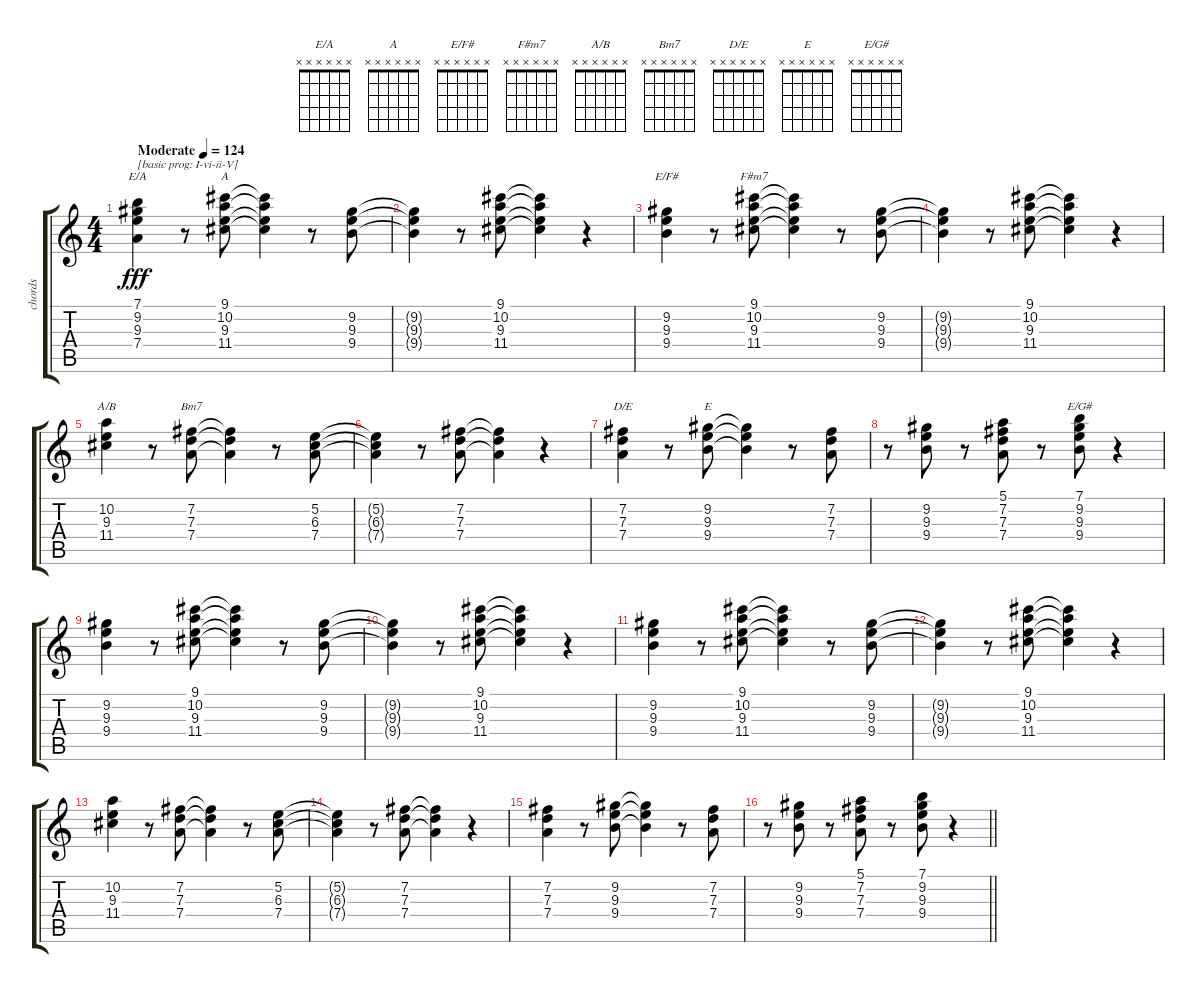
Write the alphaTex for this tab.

\track ("chords" "chords") {instrument electricguitarjazz}
\staff {score tabs}
\tuning (E4 B3 G3 D3 A2 E2) {hide}
\chord ("E/A" x x x x x x)
\chord ("A" x x x x x x)
\chord ("E/F#" x x x x x x)
\chord ("F#m7" x x x x x x)
\chord ("A/B" x x x x x x)
\chord ("Bm7" x x x x x x)
\chord ("D/E" x x x x x x)
\chord ("E" x x x x x x)
\chord ("E/G#" x x x x x x)
\ts (4 4)
\tempo (124 "Moderate")
\clef g2
\ks c
(7.1 9.2 9.3 7.4).4{ch "E/A" txt "[basic prog: I-vi-ii-V]" dy fff instrument electricguitarjazz} r.8 (9.1 10.2 9.3 11.4).8{ch "A"} (9.1{t} 10.2{t} 9.3{t} 11.4{t}).4 r.8 (9.2 9.3 9.4).8 |
(9.2{t} 9.3{t} 9.4{t}).4 r.8 (9.1 10.2 9.3 11.4).8 (9.1{t} 10.2{t} 9.3{t} 11.4{t}).4 r.4 |
(9.2 9.3 9.4).4{ch "E/F#"} r.8 (9.1 10.2 9.3 11.4).8{ch "F#m7"} (9.1{t} 10.2{t} 9.3{t} 11.4{t}).4 r.8 (9.2 9.3 9.4).8 |
(9.2{t} 9.3{t} 9.4{t}).4 r.8 (9.1 10.2 9.3 11.4).8 (9.1{t} 10.2{t} 9.3{t} 11.4{t}).4 r.4 |
(10.2 9.3 11.4).4{ch "A/B"} r.8 (7.2 7.3 7.4).8{ch "Bm7"} (7.2{t} 7.3{t} 7.4{t}).4 r.8 (5.2 6.3 7.4).8 |
(5.2{t} 6.3{t} 7.4{t}).4 r.8 (7.2 7.3 7.4).8 (7.2{t} 7.3{t} 7.4{t}).4 r.4 |
(7.2 7.3 7.4).4{ch "D/E"} r.8 (9.2 9.3 9.4).8{ch "E"} (9.2{t} 9.3{t} 9.4{t}).4 r.8 (7.2 7.3 7.4).8 |
r.8 (9.2 9.3 9.4).8 r.8 (5.1 7.2 7.3 7.4).8 r.8 (7.1 9.2 9.3 9.4).8{ch "E/G#"} r.4 |
(9.2 9.3 9.4).4 r.8 (9.1 10.2 9.3 11.4).8 (9.1{t} 10.2{t} 9.3{t} 11.4{t}).4 r.8 (9.2 9.3 9.4).8 |
(9.2{t} 9.3{t} 9.4{t}).4 r.8 (9.1 10.2 9.3 11.4).8 (9.1{t} 10.2{t} 9.3{t} 11.4{t}).4 r.4 |
(9.2 9.3 9.4).4 r.8 (9.1 10.2 9.3 11.4).8 (9.1{t} 10.2{t} 9.3{t} 11.4{t}).4 r.8 (9.2 9.3 9.4).8 |
(9.2{t} 9.3{t} 9.4{t}).4 r.8 (9.1 10.2 9.3 11.4).8 (9.1{t} 10.2{t} 9.3{t} 11.4{t}).4 r.4 |
(10.2 9.3 11.4).4 r.8 (7.2 7.3 7.4).8 (7.2{t} 7.3{t} 7.4{t}).4 r.8 (5.2 6.3 7.4).8 |
(5.2{t} 6.3{t} 7.4{t}).4 r.8 (7.2 7.3 7.4).8 (7.2{t} 7.3{t} 7.4{t}).4 r.4 |
(7.2 7.3 7.4).4 r.8 (9.2 9.3 9.4).8 (9.2{t} 9.3{t} 9.4{t}).4 r.8 (7.2 7.3 7.4).8 |
\barLineRight lightlight
r.8 (9.2 9.3 9.4).8 r.8 (5.1 7.2 7.3 7.4).8 r.8 (7.1 9.2 9.3 9.4).8 r.4
